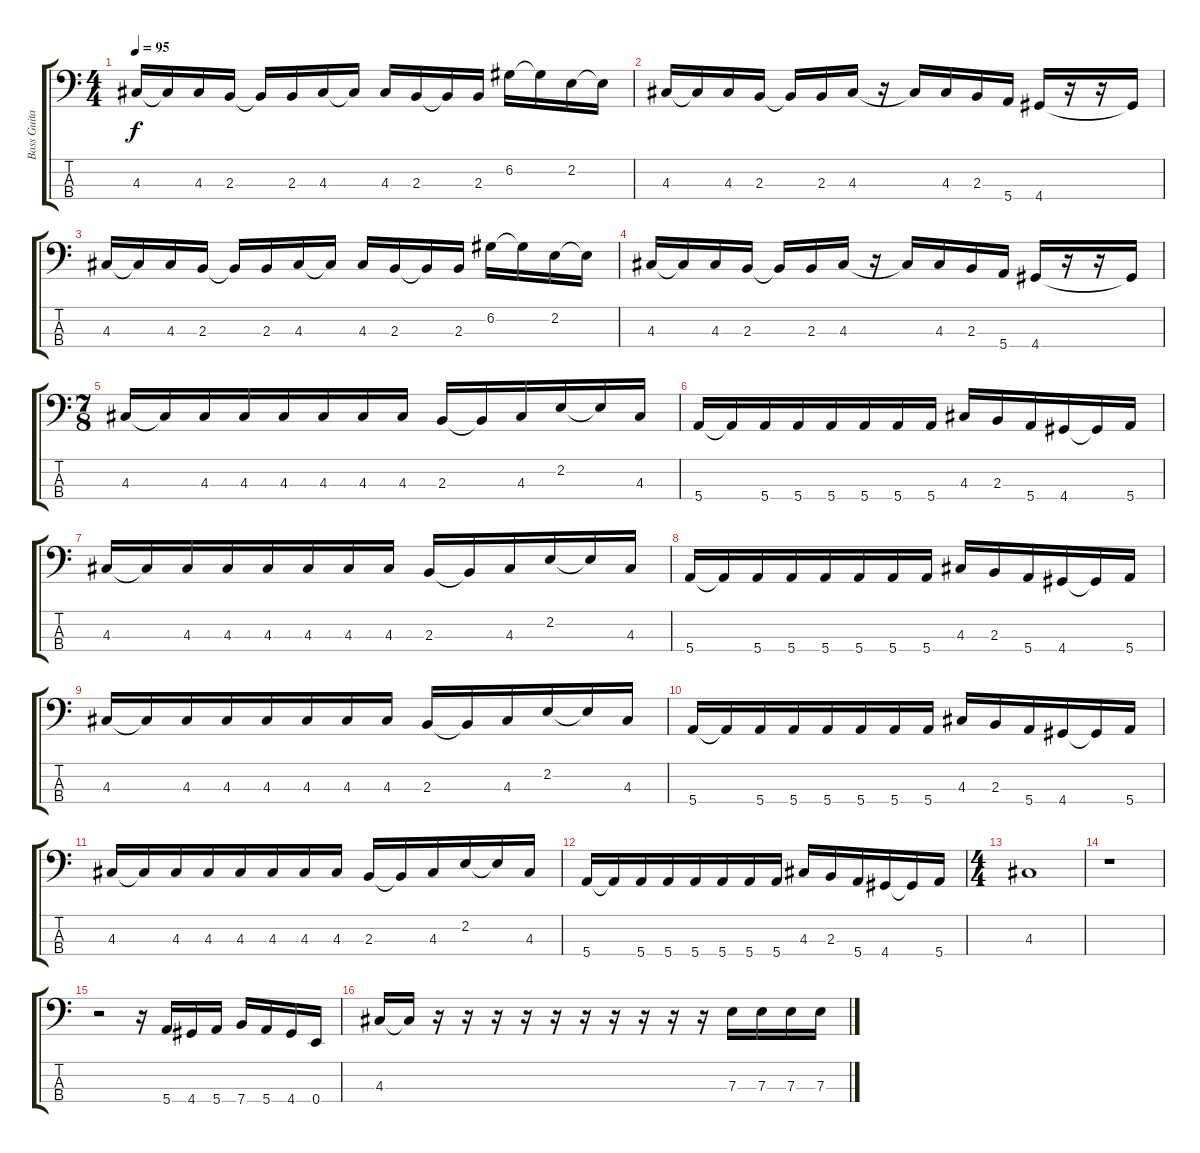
\track ("Bass Guitar" "Bass Guita") {instrument electricbassfinger}
\staff {score tabs}
\tuning (G2 D2 A1 E1) {hide}
\ts (4 4)
\tempo 95
\clef f4
\ks c
4.3.16{dy f instrument electricbassfinger} 4.3{t}.16 4.3.16 2.3.16 2.3{t}.16 2.3.16 4.3.16 4.3{t}.16 4.3.16 2.3.16 2.3{t}.16 2.3.16 6.2.16 6.2{t}.16 2.2.16 2.2{t}.16 |
4.3.16 4.3{t}.16 4.3.16 2.3.16 2.3{t}.16 2.3.16 4.3.16 r.16 4.3{t}.16 4.3.16 2.3.16 5.4.16 4.4.16 r.16 r.16 4.4{t}.16 |
4.3.16 4.3{t}.16 4.3.16 2.3.16 2.3{t}.16 2.3.16 4.3.16 4.3{t}.16 4.3.16 2.3.16 2.3{t}.16 2.3.16 6.2.16 6.2{t}.16 2.2.16 2.2{t}.16 |
4.3.16 4.3{t}.16 4.3.16 2.3.16 2.3{t}.16 2.3.16 4.3.16 r.16 4.3{t}.16 4.3.16 2.3.16 5.4.16 4.4.16 r.16 r.16 4.4{t}.16 |
\ts (7 8)
4.3.16 4.3{t}.16 4.3.16 4.3.16 4.3.16 4.3.16 4.3.16 4.3.16 2.3.16 2.3{t}.16 4.3.16 2.2.16 2.2{t}.16 4.3.16 |
5.4.16 5.4{t}.16 5.4.16 5.4.16 5.4.16 5.4.16 5.4.16 5.4.16 4.3.16 2.3.16 5.4.16 4.4.16 4.4{t}.16 5.4.16 |
4.3.16 4.3{t}.16 4.3.16 4.3.16 4.3.16 4.3.16 4.3.16 4.3.16 2.3.16 2.3{t}.16 4.3.16 2.2.16 2.2{t}.16 4.3.16 |
5.4.16 5.4{t}.16 5.4.16 5.4.16 5.4.16 5.4.16 5.4.16 5.4.16 4.3.16 2.3.16 5.4.16 4.4.16 4.4{t}.16 5.4.16 |
4.3.16 4.3{t}.16 4.3.16 4.3.16 4.3.16 4.3.16 4.3.16 4.3.16 2.3.16 2.3{t}.16 4.3.16 2.2.16 2.2{t}.16 4.3.16 |
5.4.16 5.4{t}.16 5.4.16 5.4.16 5.4.16 5.4.16 5.4.16 5.4.16 4.3.16 2.3.16 5.4.16 4.4.16 4.4{t}.16 5.4.16 |
4.3.16 4.3{t}.16 4.3.16 4.3.16 4.3.16 4.3.16 4.3.16 4.3.16 2.3.16 2.3{t}.16 4.3.16 2.2.16 2.2{t}.16 4.3.16 |
5.4.16 5.4{t}.16 5.4.16 5.4.16 5.4.16 5.4.16 5.4.16 5.4.16 4.3.16 2.3.16 5.4.16 4.4.16 4.4{t}.16 5.4.16 |
\ts (4 4)
4.3.1 |
r.1 |
r.2 r.16 5.4.16 4.4.16 5.4.16 7.4.16 5.4.16 4.4.16 0.4.16 |
4.3.16 4.3{t}.16 r.16 r.16 r.16 r.16 r.16 r.16 r.16 r.16 r.16 r.16 7.3.16 7.3.16 7.3.16 7.3.16
